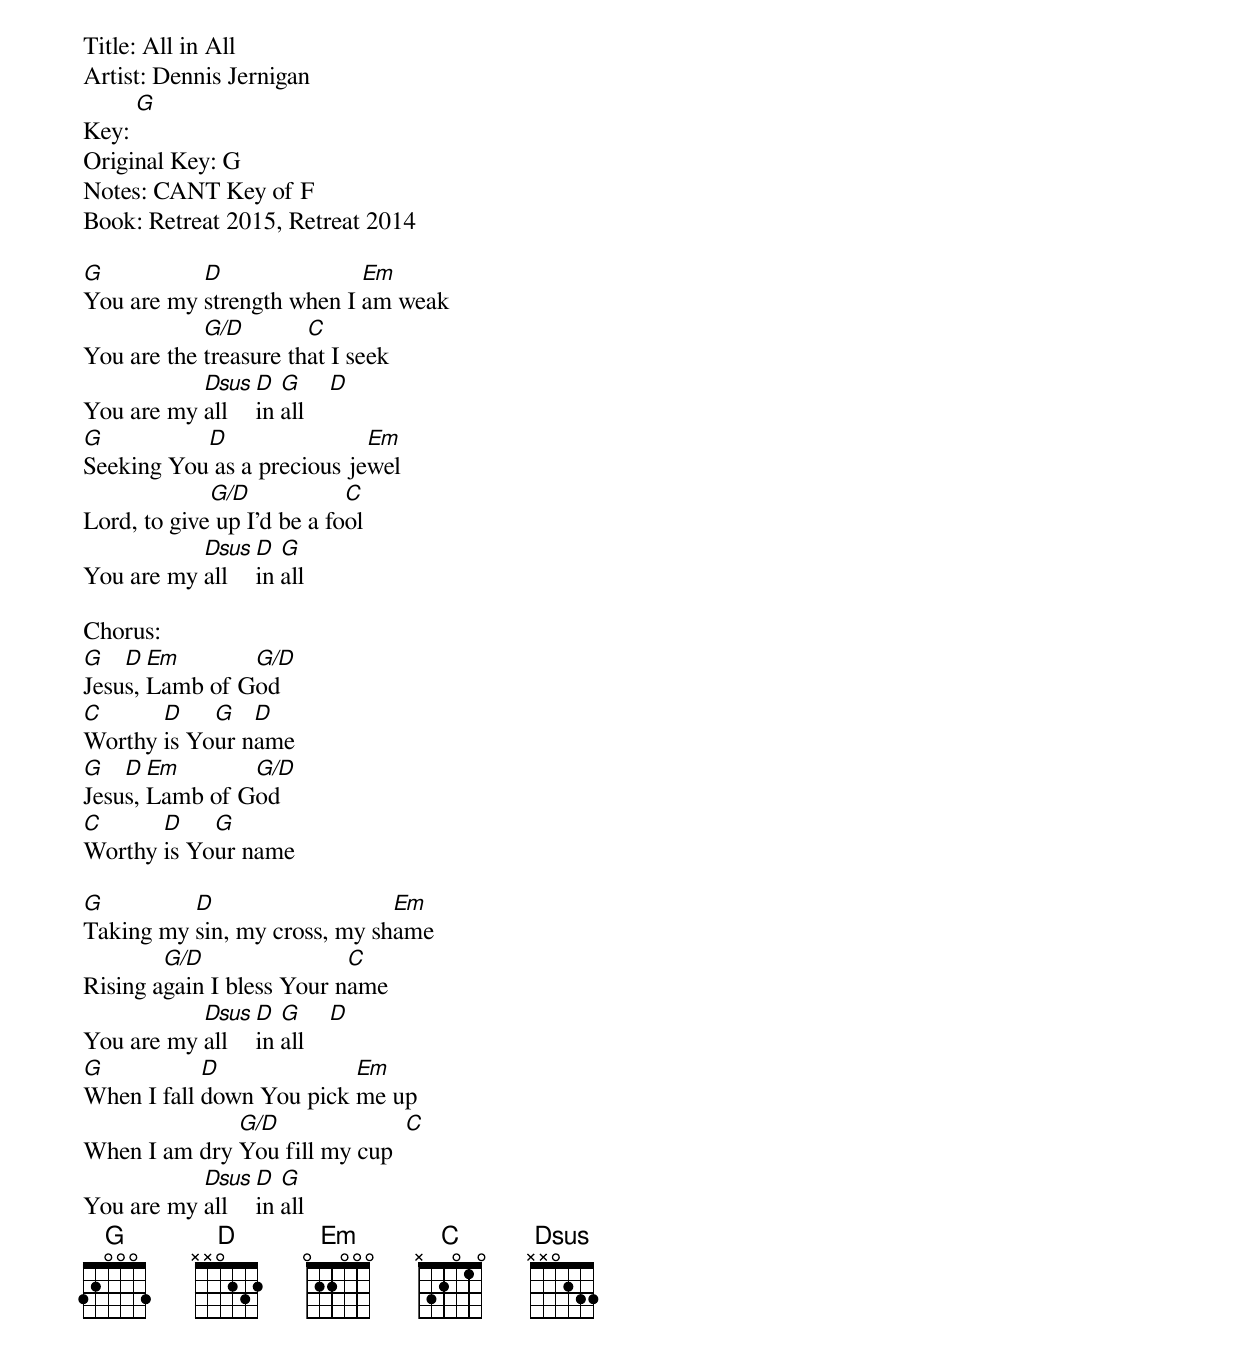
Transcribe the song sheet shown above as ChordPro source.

Title: All in All
Artist: Dennis Jernigan
Key: [G]
Original Key: G
Notes: CANT Key of F
Book: Retreat 2015, Retreat 2014

[G]You are my [D]strength when I [Em]am weak
You are the [G/D]treasure th[C]at I seek
You are my [Dsus]all [D]in [G]all    [D]
[G]Seeking You[D] as a precious je[Em]wel
Lord, to give[G/D] up I'd be a fo[C]ol
You are my [Dsus]all [D]in [G]all

Chorus:
[G]Jesu[D]s, [Em]Lamb of G[G/D]od
[C]Worthy [D]is Yo[G]ur n[D]ame
[G]Jesu[D]s, [Em]Lamb of G[G/D]od
[C]Worthy [D]is Yo[G]ur name

[G]Taking my [D]sin, my cross, my sh[Em]ame
Rising a[G/D]gain I bless Your n[C]ame
You are my [Dsus]all [D]in [G]all    [D]
[G]When I fall [D]down You pick [Em]me up
When I am dry [G/D]You fill my cup  [C]
You are my [Dsus]all [D]in [G]all
